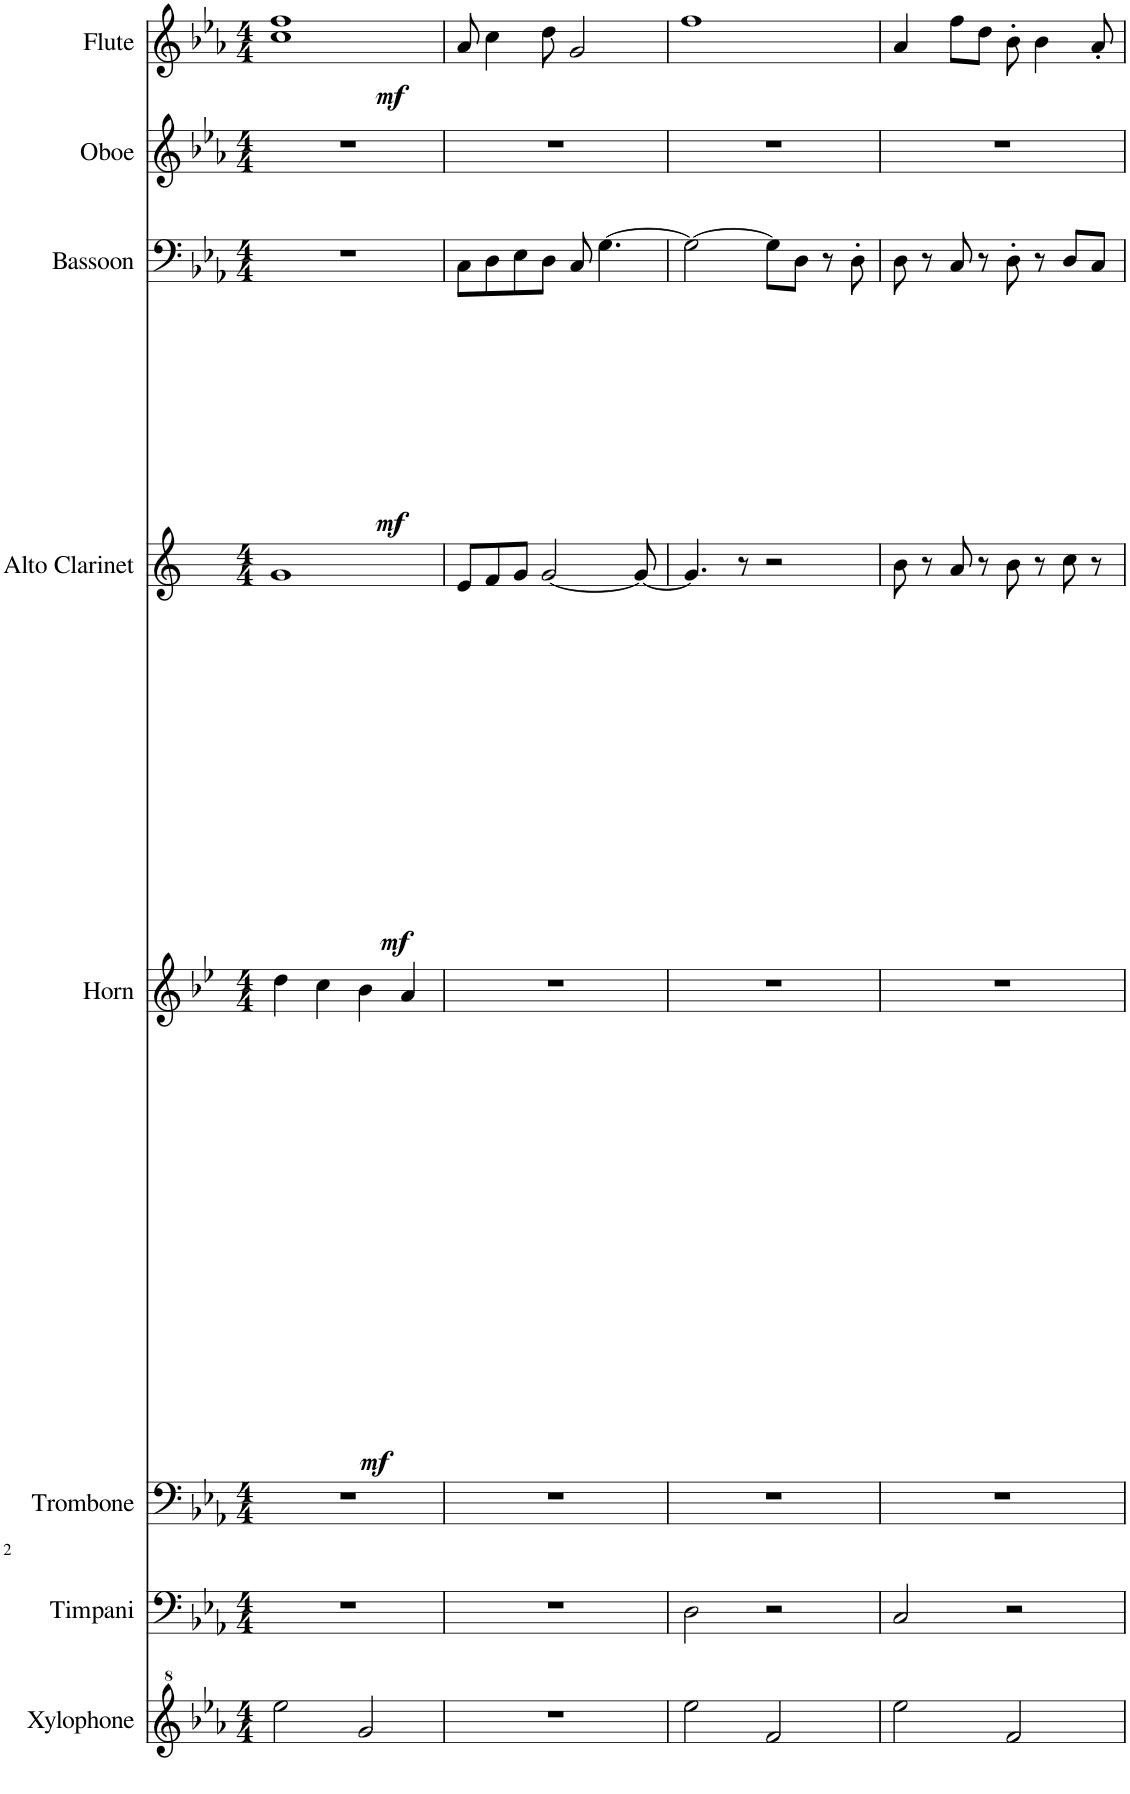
**kern	**dynam	**kern	**kern	**kern	**dynam	**kern	**dynam	**kern	**dynam	**kern	**kern	**dynam
*part8	*part8	*part7	*part6	*part5	*part5	*part4	*part4	*part3	*part3	*part2	*part1	*part1
*staff8	*staff8	*staff7	*staff6	*staff5	*staff5	*staff4	*staff4	*staff3	*staff3	*staff2	*staff1	*staff1
*I"Xylophone	*	*I"Timpani	*I"Trombone	*I"Horn	*	*I"Alto Clarinet	*	*I"Bassoon	*	*I"Oboe	*I"Flute	*
*I'Xyl.	*	*I'Timp.	*I'Trb.	*I'Hn.	*	*I'A. Cl.	*	*I'Bsn.	*	*I'Ob.	*I'Fl.	*
*clefG^2	*	*clefF4	*clefF4	*clefG2	*	*clefG2	*	*clefF4	*	*clefG2	*clefG2	*
*	*	*	*	*Trd4c7	*	*Trd5c9	*	*	*	*	*	*
*k[b-e-a-]	*	*k[b-e-a-]	*k[b-e-a-]	*k[b-e-]	*	*k[]	*	*k[b-e-a-]	*	*k[b-e-a-]	*k[b-e-a-]	*
*M4/4	*	*M4/4	*M4/4	*M4/4	*	*M4/4	*	*M4/4	*	*M4/4	*M4/4	*
=1	=1	=1	=1	=1	=1	=1	=1	=1	=1	=1	=1	=1
!	!LO:DY:b	!	!	!	!	!	!	!	!	!	!	!
!	!LO:DY:n=1:b	!	!	!	!LO:DY:b	!	!LO:DY:b	!	!LO:DY:b	!	!	!LO:DY:b
2eee-\	fff fff	1r	1r	4dd\	mf	1g	mf	1r	mf	1r	1cc 1ff	mf
.	.	.	.	4cc\	.	.	.	.	.	.	.	.
2gg/	.	.	.	4b-\	.	.	.	.	.	.	.	.
.	.	.	.	4a/	.	.	.	.	.	.	.	.
=2	=2	=2	=2	=2	=2	=2	=2	=2	=2	=2	=2	=2
1r	.	1r	1r	1r	.	8e/L	.	8C\L	.	1r	8a-/	.
.	.	.	.	.	.	8f/	.	8D\	.	.	4cc\	.
.	.	.	.	.	.	8g/J	.	8E-\	.	.	.	.
.	.	.	.	.	.	[2g/	.	8D\J	.	.	8dd\	.
.	.	.	.	.	.	.	.	8C/	.	.	2g/	.
.	.	.	.	.	.	.	.	[4.G\	.	.	.	.
.	.	.	.	.	.	8g/_	.	.	.	.	.	.
=3	=3	=3	=3	=3	=3	=3	=3	=3	=3	=3	=3	=3
2eee-\	.	2D\	1r	1r	.	4.g/]	.	2G\_	.	1r	1ff	.
.	.	.	.	.	.	8r	.	.	.	.	.	.
2ff/	.	2r	.	.	.	2r	.	8G\L]	.	.	.	.
.	.	.	.	.	.	.	.	8D\J	.	.	.	.
.	.	.	.	.	.	.	.	8r	.	.	.	.
.	.	.	.	.	.	.	.	8D'\	.	.	.	.
=4	=4	=4	=4	=4	=4	=4	=4	=4	=4	=4	=4	=4
2eee-\	.	2C/	1r	1r	.	8b\	.	8D\	.	1r	4a-/	.
.	.	.	.	.	.	8r	.	8r	.	.	.	.
.	.	.	.	.	.	8a/	.	8C/	.	.	8ff\L	.
.	.	.	.	.	.	8r	.	8r	.	.	8dd\J	.
2ff/	.	2r	.	.	.	8b\	.	8D'\	.	.	8b-'\	.
.	.	.	.	.	.	8r	.	8r	.	.	4b-\	.
.	.	.	.	.	.	8cc\	.	8D/L	.	.	.	.
.	.	.	.	.	.	8r	.	8C/J	.	.	8a-'/	.
=	=	=	=	=	=	=	=	=	=	=	=	=
*-	*-	*-	*-	*-	*-	*-	*-	*-	*-	*-	*-	*-
